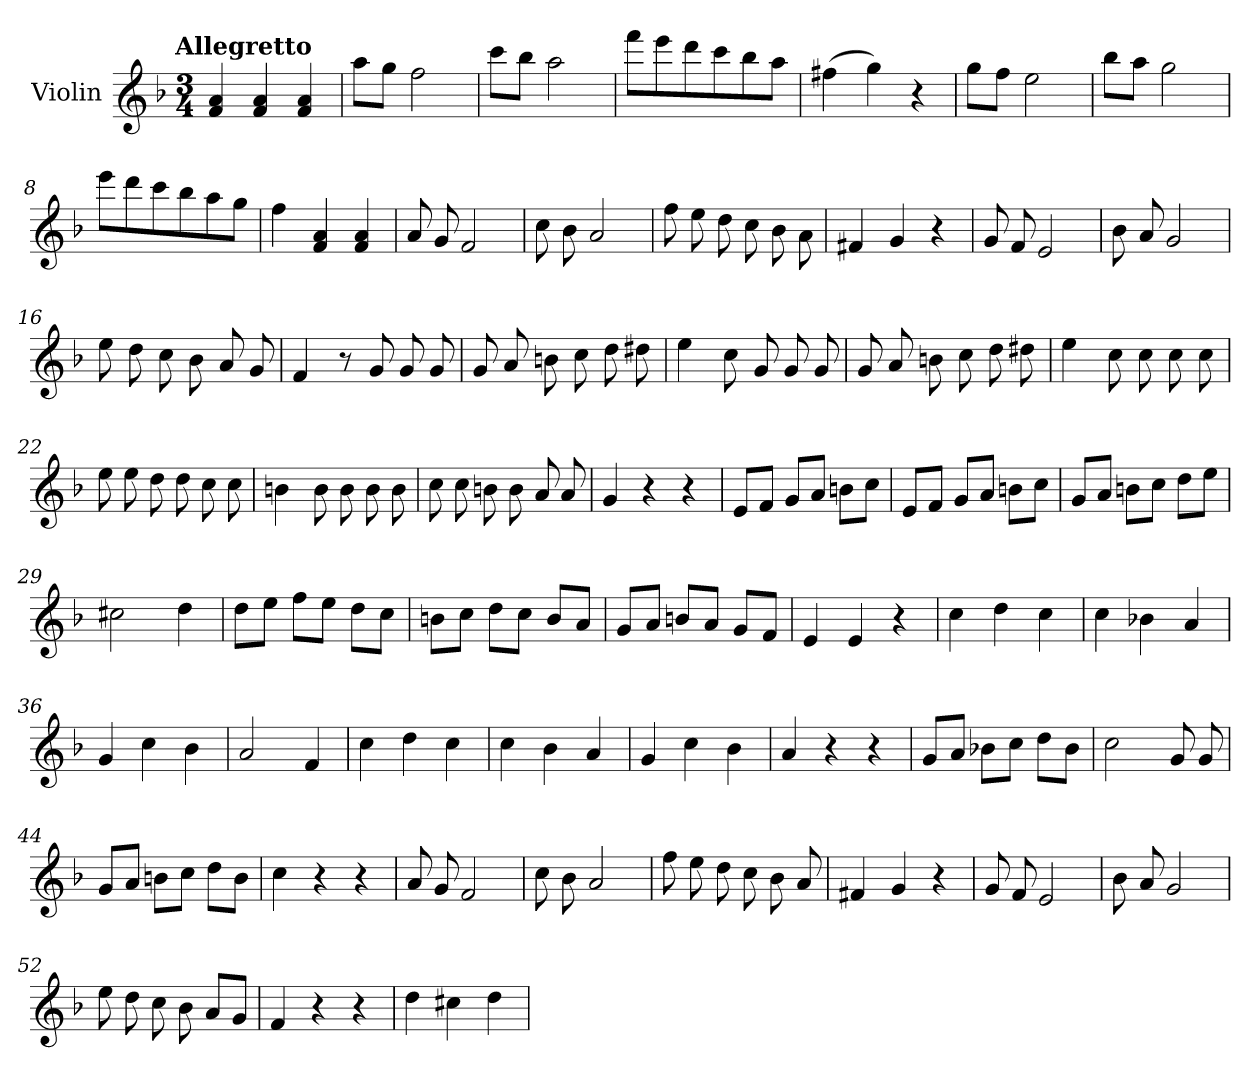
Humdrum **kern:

**kern
*part1
*staff1
*I"Violin
*I'Vln.
*clefG2
*k[b-]
!!LO:TX:omd:t=Allegretto
*M3/4
*MM116
=1
4f/ 4a/
4f/ 4a/
4f/ 4a/
=2
8aa\L
8gg\J
2ff\
=3
8ccc\L
8bb-\J
2aa\
=4
8fff\L
8eee\
8ddd\
8ccc\
8bb-\
8aa\J
=5
(>4ff#X\
4gg\)
4r
=6
8gg\L
8ff\J
2ee\
=7
8bb-\L
8aa\J
2gg\
!!LO:LB:g=z
=8
8eee\L
8ddd\
8ccc\
8bb-\
8aa\
8gg\J
=9
4ff\
4f/ 4a/
4f/ 4a/
=10
8a/
8g/
2f/
=11
8cc\
8b-\
2a/
=12
8ff\
8ee\
8dd\
8cc\
8b-\
8a\
=13
4f#X/
4g/
4r
=14
8g/
8f/
2e/
=15
8b-\
8a/
2g/
!!LO:LB:g=z
=16
8ee\
8dd\
8cc\
8b-\
8a/
8g/
=17
4f/
8r
8g/
8g/
8g/
=18
8g/
8a/
8bn\
8cc\
8dd\
8dd#X\
=19
4ee\
8cc\
8g/
8g/
8g/
=20
8g/
8a/
8bn\
8cc\
8dd\
8dd#X\
!!LO:LB:g=z
=21
4ee\
8cc\
8cc\
8cc\
8cc\
=22
8ee\
8ee\
8dd\
8dd\
8cc\
8cc\
=23
4bn\
8b\
8b\
8b\
8b\
=24
8cc\
8cc\
8bn\
8b\
8a/
8a/
=25
4g/
4r
4r
=26
8e/L
8f/J
8g/L
8a/J
8bn\L
8cc\J
!!LO:LB:g=z
=27
8e/L
8f/J
8g/L
8a/J
8bn\L
8cc\J
=28
8g/L
8a/J
8bn\L
8cc\J
8dd\L
8ee\J
=29
2cc#X\
4dd\
=30
8dd\L
8ee\J
8ff\L
8ee\J
8dd\L
8cc\J
=31
8bn\L
8cc\J
8dd\L
8cc\J
8b/L
8a/J
=32
8g/L
8a/J
8bn/L
8a/J
8g/L
8f/J
!!LO:LB:g=z
=33
4e/
4e/
4r
=34
4cc\
4dd\
4cc\
=35
4cc\
4b-X\
4a/
=36
4g/
4cc\
4b-\
=37
2a/
4f/
=38
4cc\
4dd\
4cc\
=39
4cc\
4b-\
4a/
=40
4g/
4cc\
4b-\
=41
4a/
4r
4r
!!LO:LB:g=z
=42
8g/L
8a/J
8b-X\L
8cc\J
8dd\L
8b-\J
=43
2cc\
8g/
8g/
=44
8g/L
8a/J
8bn\L
8cc\J
8dd\L
8b\J
=45
4cc\
4r
4r
=46
8a/
8g/
2f/
=47
8cc\
8b-\
2a/
=48
8ff\
8ee\
8dd\
8cc\
8b-\
8a/
!!LO:LB:g=z
=49
4f#X/
4g/
4r
=50
8g/
8f/
2e/
=51
8b-\
8a/
2g/
=52
8ee\
8dd\
8cc\
8b-\
8a/L
8g/J
=53
4f/
4r
4r
=54
4dd\
4cc#X\
4dd\
=
*-
